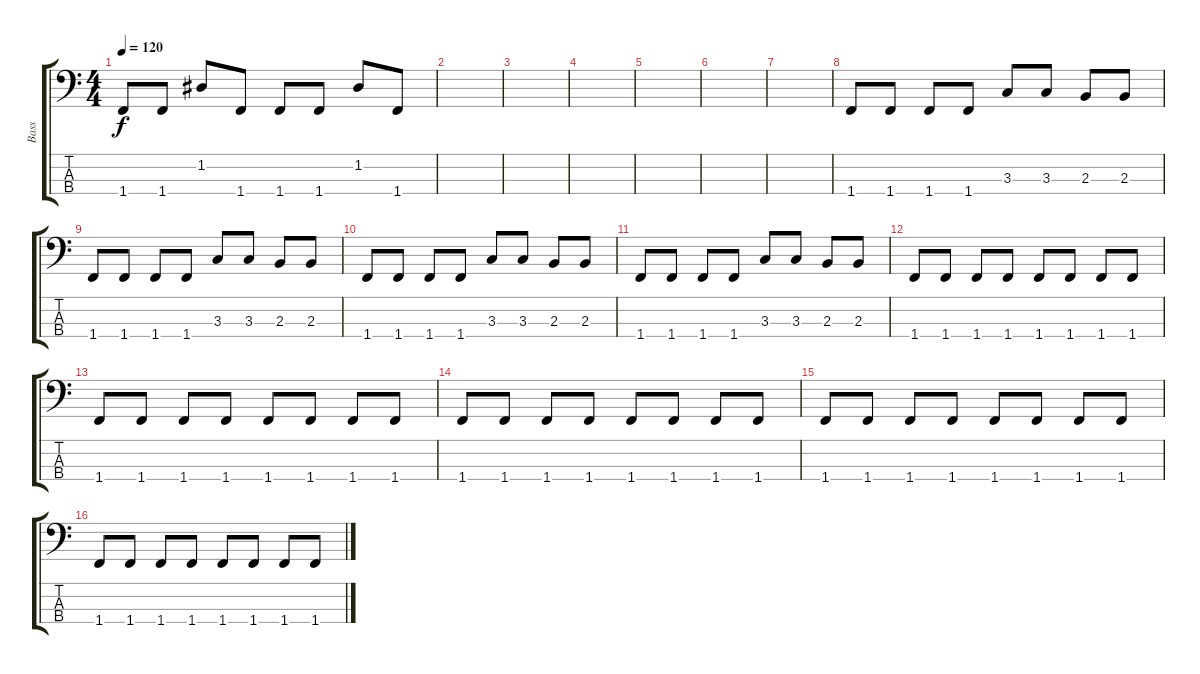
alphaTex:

\track ("Bass" "Bass") {instrument electricbassfinger}
\staff {score tabs}
\tuning (G2 D2 A1 E1) {hide}
\ts (4 4)
\tempo 120
\clef f4
\ks c
1.4.8{dy f} 1.4.8 1.2.8 1.4.8 1.4.8 1.4.8 1.2.8 1.4.8 |
|
|
|
|
|
|
1.4.8 1.4.8 1.4.8 1.4.8 3.3.8 3.3.8 2.3.8 2.3.8 |
1.4.8 1.4.8 1.4.8 1.4.8 3.3.8 3.3.8 2.3.8 2.3.8 |
1.4.8 1.4.8 1.4.8 1.4.8 3.3.8 3.3.8 2.3.8 2.3.8 |
1.4.8 1.4.8 1.4.8 1.4.8 3.3.8 3.3.8 2.3.8 2.3.8 |
1.4.8 1.4.8 1.4.8 1.4.8 1.4.8 1.4.8 1.4.8 1.4.8 |
1.4.8 1.4.8 1.4.8 1.4.8 1.4.8 1.4.8 1.4.8 1.4.8 |
1.4.8 1.4.8 1.4.8 1.4.8 1.4.8 1.4.8 1.4.8 1.4.8 |
1.4.8 1.4.8 1.4.8 1.4.8 1.4.8 1.4.8 1.4.8 1.4.8 |
1.4.8 1.4.8 1.4.8 1.4.8 1.4.8 1.4.8 1.4.8 1.4.8
